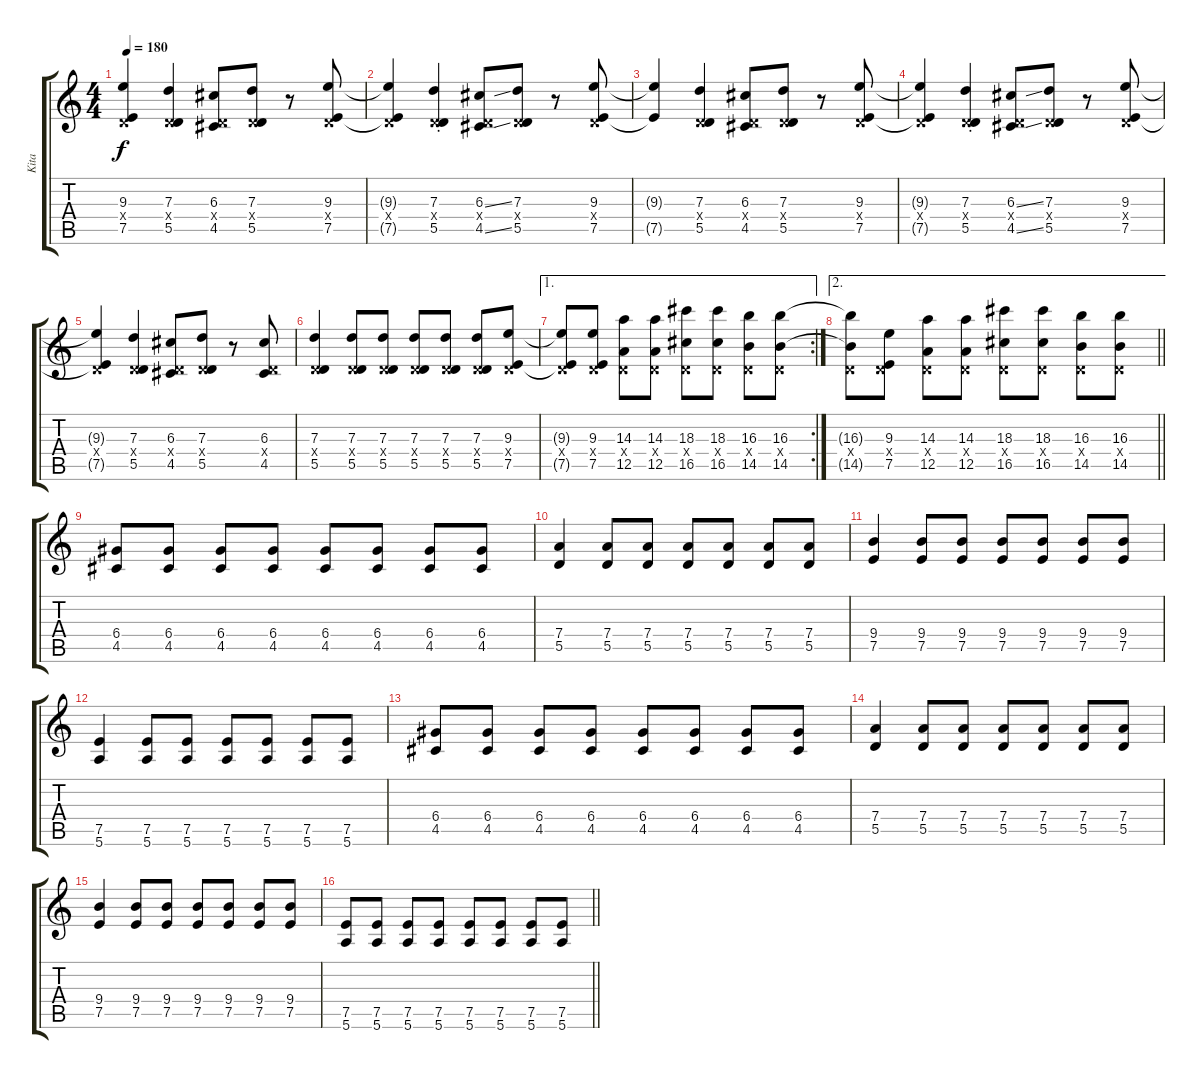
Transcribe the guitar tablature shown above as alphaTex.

\track ("Kita" "Kita") {instrument overdrivenguitar}
\staff {score tabs}
\tuning (E4 B3 G3 D3 A2 E2) {hide}
\ts (4 4)
\tempo 180
\clef g2
\ks c
(9.3{t} 0.4{x} 7.5{t}).4{dy f} (7.3 0.4{x} 5.5).4 (6.3 0.4{x} 4.5).8 (7.3 0.4{x} 5.5).8 r.8 (9.3 0.4{x} 7.5).8 |
(9.3{t} 0.4{x} 7.5{t}).4 (7.3{st} 0.4{x} 5.5).4 (6.3{ss} 0.4{x} 4.5{ss}).8 (7.3 0.4{x} 5.5).8 r.8 (9.3 0.4{x} 7.5).8 |
(9.3{t} 7.5{t}).4 (7.3 0.4{x} 5.5).4 (6.3 0.4{x} 4.5).8 (7.3 0.4{x} 5.5).8 r.8 (9.3 0.4{x} 7.5).8 |
(9.3{t} 0.4{x} 7.5{t}).4 (7.3{st} 0.4{x} 5.5).4 (6.3{ss} 0.4{x} 4.5{ss}).8 (7.3 0.4{x} 5.5).8 r.8 (9.3 0.4{x} 7.5).8 |
(9.3{t} 0.4{x} 7.5{t}).4 (7.3 0.4{x} 5.5).4 (6.3 0.4{x} 4.5).8 (7.3 0.4{x} 5.5).8 r.8 (6.3 0.4{x} 4.5).8 |
(7.3 0.4{x} 5.5).4 (7.3 0.4{x} 5.5).8 (7.3 0.4{x} 5.5).8 (7.3 0.4{x} 5.5).8 (7.3 0.4{x} 5.5).8 (7.3 0.4{x} 5.5).8 (9.3 0.4{x} 7.5).8 |
\ae 1
\rc 2
(9.3{t} 0.4{x} 7.5{t}).8 (9.3 0.4{x} 7.5).8 (14.3 0.4{x} 12.5).8 (14.3 0.4{x} 12.5).8 (18.3 0.4{x} 16.5).8 (18.3 0.4{x} 16.5).8 (16.3 0.4{x} 14.5).8 (16.3 0.4{x} 14.5).8 |
\ae 2
\barLineRight lightlight
(16.3{t} 0.4{x} 14.5{t}).8 (9.3 0.4{x} 7.5).8 (14.3 0.4{x} 12.5).8 (14.3 0.4{x} 12.5).8 (18.3 0.4{x} 16.5).8 (18.3 0.4{x} 16.5).8 (16.3 0.4{x} 14.5).8 (16.3 0.4{x} 14.5).8 |
(6.4 4.5).8 (6.4 4.5).8 (6.4 4.5).8 (6.4 4.5).8 (6.4 4.5).8 (6.4 4.5).8 (6.4 4.5).8 (6.4 4.5).8 |
(7.4 5.5).4 (7.4 5.5).8 (7.4 5.5).8 (7.4 5.5).8 (7.4 5.5).8 (7.4 5.5).8 (7.4 5.5).8 |
(9.4 7.5).4 (9.4 7.5).8 (9.4 7.5).8 (9.4 7.5).8 (9.4 7.5).8 (9.4 7.5).8 (9.4 7.5).8 |
(7.5 5.6).4 (7.5 5.6).8 (7.5 5.6).8 (7.5 5.6).8 (7.5 5.6).8 (7.5 5.6).8 (7.5 5.6).8 |
(6.4 4.5).8 (6.4 4.5).8 (6.4 4.5).8 (6.4 4.5).8 (6.4 4.5).8 (6.4 4.5).8 (6.4 4.5).8 (6.4 4.5).8 |
(7.4 5.5).4 (7.4 5.5).8 (7.4 5.5).8 (7.4 5.5).8 (7.4 5.5).8 (7.4 5.5).8 (7.4 5.5).8 |
(9.4 7.5).4 (9.4 7.5).8 (9.4 7.5).8 (9.4 7.5).8 (9.4 7.5).8 (9.4 7.5).8 (9.4 7.5).8 |
\barLineRight lightlight
(7.5 5.6).8 (7.5 5.6).8 (7.5 5.6).8 (7.5 5.6).8 (7.5 5.6).8 (7.5 5.6).8 (7.5 5.6).8 (7.5 5.6).8
